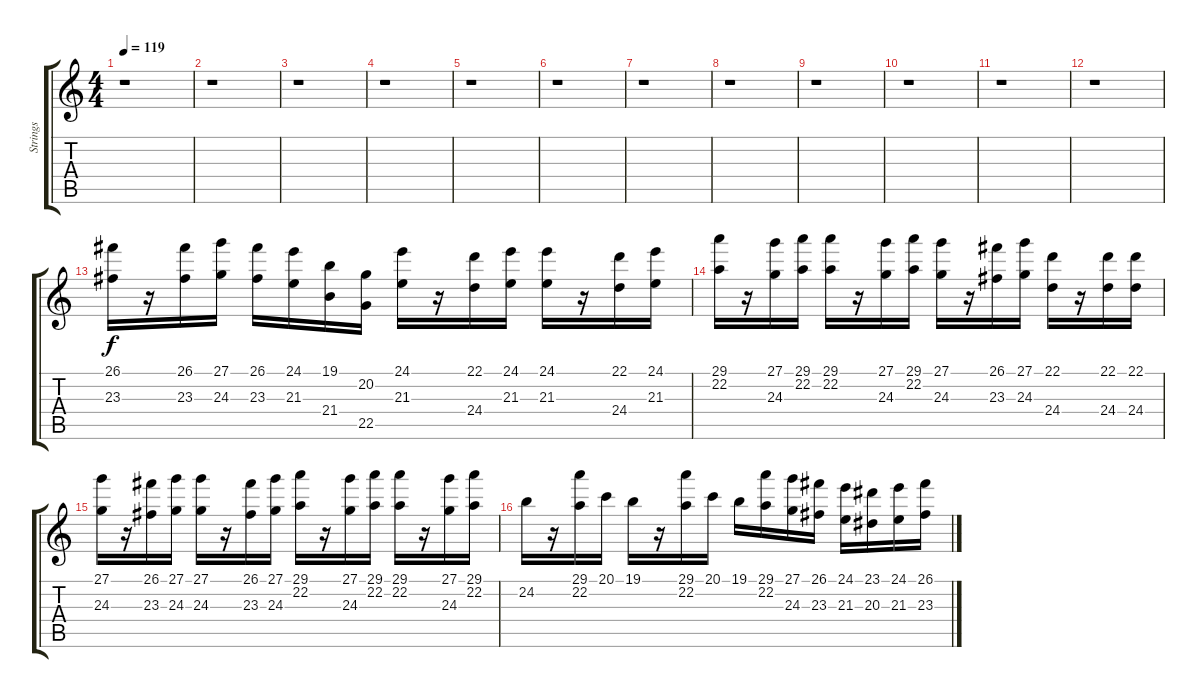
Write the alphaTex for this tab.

\track ("Strings" "Strings") {instrument stringensemble1}
\staff {score tabs}
\tuning (E4 B3 G3 D3 A2 E2) {hide}
\ts (4 4)
\tempo 119
\clef g2
\ks c
r.1{dy f} |
r.1 |
r.1 |
r.1 |
r.1 |
r.1 |
r.1 |
r.1 |
r.1 |
r.1 |
r.1 |
r.1 |
(26.1 23.3).16 r.16 (26.1 23.3).16 (27.1 24.3).16 (26.1 23.3).16 (24.1 21.3).16 (19.1 21.4).16 (20.2 22.5).16 (24.1 21.3).16 r.16 (22.1 24.4).16 (24.1 21.3).16 (24.1 21.3).16 r.16 (22.1 24.4).16 (24.1 21.3).16 |
(29.1 22.2).16 r.16 (27.1 24.3).16 (29.1 22.2).16 (29.1 22.2).16 r.16 (27.1 24.3).16 (29.1 22.2).16 (27.1 24.3).16 r.16 (26.1 23.3).16 (27.1 24.3).16 (22.1 24.4).16 r.16 (22.1 24.4).16 (22.1 24.4).16 |
(27.1 24.3).16 r.16 (26.1 23.3).16 (27.1 24.3).16 (27.1 24.3).16 r.16 (26.1 23.3).16 (27.1 24.3).16 (29.1 22.2).16 r.16 (27.1 24.3).16 (29.1 22.2).16 (29.1 22.2).16 r.16 (27.1 24.3).16 (29.1 22.2).16 |
24.2.16 r.16 (29.1 22.2).16 20.1.16 19.1.16 r.16 (29.1 22.2).16 20.1.16 19.1.16 (29.1 22.2).16 (27.1 24.3).16 (26.1 23.3).16 (24.1 21.3).16 (23.1 20.3).16 (24.1 21.3).16 (26.1 23.3).16
